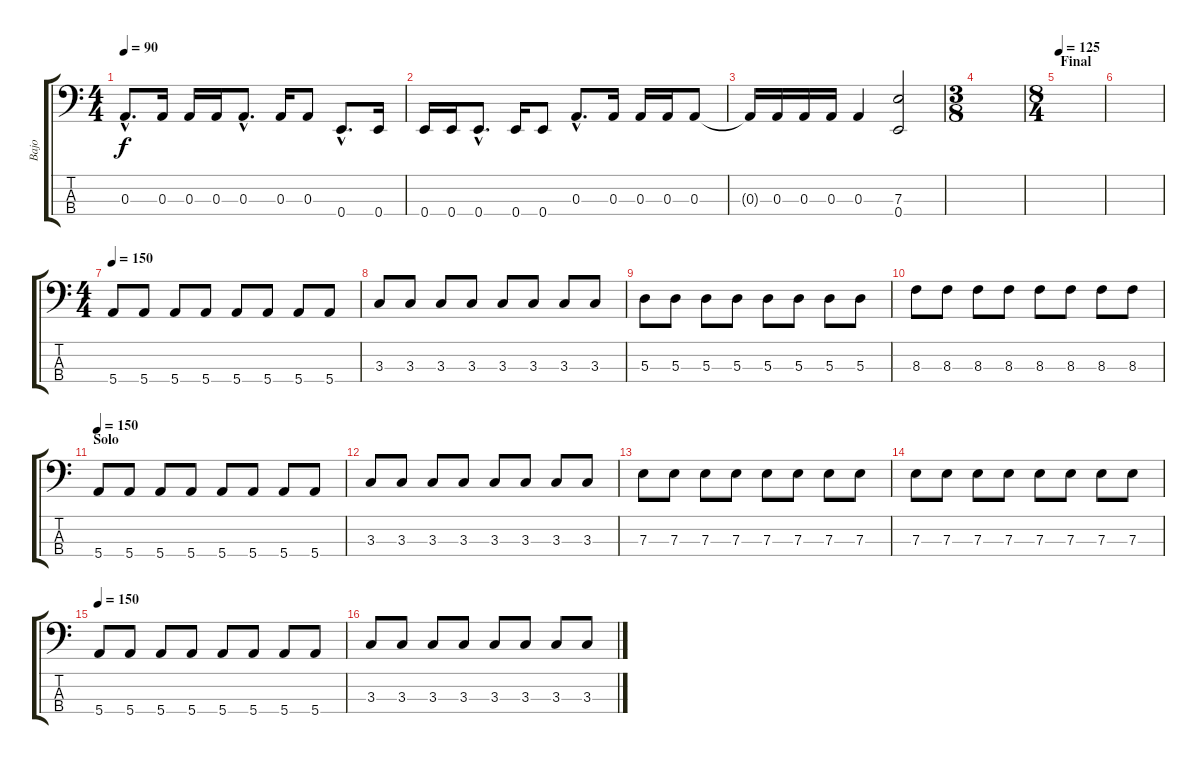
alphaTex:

\track ("Bajo" "Bajo") {instrument electricbassfinger}
\staff {score tabs}
\tuning (G2 D2 A1 E1) {hide}
\ts (4 4)
\tempo 90
\clef f4
\ks c
0.3{hac}.8{d dy f} 0.3.16 0.3.16 0.3.16 0.3{hac}.8{d} 0.3.16 0.3.8 0.4{hac}.8{d} 0.4.16 |
0.4.16 0.4.16 0.4{hac}.8{d} 0.4.16 0.4.8 0.3{hac}.8{d} 0.3.16 0.3.16 0.3.16 0.3.8 |
0.3{t}.16 0.3.16 0.3.16 0.3.16 0.3.4 (7.3 0.4).2 |
\ts (3 8)
|
\ts (8 4)
\section ("" "Final")
\tempo 125
|
|
\ts (4 4)
\tempo 150
5.4.8 5.4.8 5.4.8 5.4.8 5.4.8 5.4.8 5.4.8 5.4.8 |
3.3.8 3.3.8 3.3.8 3.3.8 3.3.8 3.3.8 3.3.8 3.3.8 |
5.3.8 5.3.8 5.3.8 5.3.8 5.3.8 5.3.8 5.3.8 5.3.8 |
8.3.8 8.3.8 8.3.8 8.3.8 8.3.8 8.3.8 8.3.8 8.3.8 |
\section ("" "Solo")
\tempo 150
5.4.8 5.4.8 5.4.8 5.4.8 5.4.8 5.4.8 5.4.8 5.4.8 |
3.3.8 3.3.8 3.3.8 3.3.8 3.3.8 3.3.8 3.3.8 3.3.8 |
7.3.8 7.3.8 7.3.8 7.3.8 7.3.8 7.3.8 7.3.8 7.3.8 |
7.3.8 7.3.8 7.3.8 7.3.8 7.3.8 7.3.8 7.3.8 7.3.8 |
\tempo 150
5.4.8 5.4.8 5.4.8 5.4.8 5.4.8 5.4.8 5.4.8 5.4.8 |
3.3.8 3.3.8 3.3.8 3.3.8 3.3.8 3.3.8 3.3.8 3.3.8
